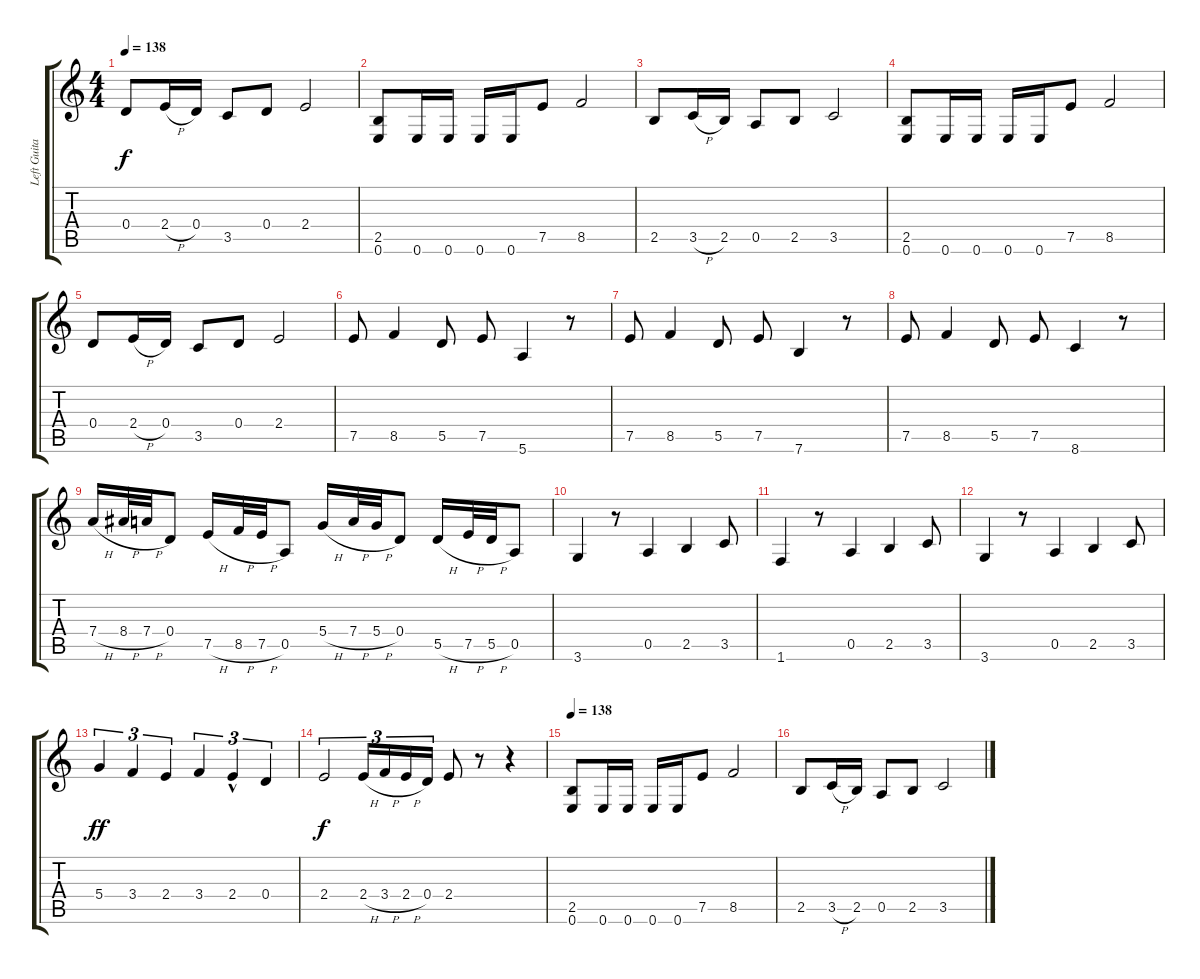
\track ("Left Guitar" "Left Guita") {instrument overdrivenguitar}
\staff {score tabs}
\tuning (E4 B3 G3 D3 A2 E2) {hide}
\ts (4 4)
\tempo 138
\clef g2
\ks c
0.4.8{dy f} 2.4{h}.16 0.4.16 3.5.8 0.4.8 2.4.2 |
(2.5 0.6).8 0.6.16 0.6.16 0.6.16 0.6.16 7.5.8 8.5.2 |
2.5.8 3.5{h}.16 2.5.16 0.5.8 2.5.8 3.5.2 |
(2.5 0.6).8 0.6.16 0.6.16 0.6.16 0.6.16 7.5.8 8.5.2 |
0.4.8 2.4{h}.16 0.4.16 3.5.8 0.4.8 2.4.2 |
7.5.8 8.5.4 5.5.8 7.5.8 5.6.4 r.8 |
7.5.8 8.5.4 5.5.8 7.5.8 7.6.4 r.8 |
7.5.8 8.5.4 5.5.8 7.5.8 8.6.4 r.8 |
7.4{h}.16 8.4{h}.32 7.4{h}.32 0.4.8 7.5{h}.16 8.5{h}.32 7.5{h}.32 0.5.8 5.4{h}.16 7.4{h}.32 5.4{h}.32 0.4.8 5.5{h}.16 7.5{h}.32 5.5{h}.32 0.5.8 |
3.6.4 r.8 0.5.4 2.5.4 3.5.8 |
1.6.4 r.8 0.5.4 2.5.4 3.5.8 |
3.6.4 r.8 0.5.4 2.5.4 3.5.8 |
5.4.4{tu (3 2) dy ff} 3.4.4{tu (3 2)} 2.4.4{tu (3 2)} 3.4.4{tu (3 2)} 2.4{hac}.4{tu (3 2)} 0.4.4{tu (3 2)} |
2.4.2{tu (3 2) dy f} 2.4{h}.16{tu (3 2)} 3.4{h}.16{tu (3 2)} 2.4{h}.16{tu (3 2)} 0.4.16{tu (3 2)} 2.4.8 r.8 r.4 |
\tempo 138
(2.5 0.6).8 0.6.16 0.6.16 0.6.16 0.6.16 7.5.8 8.5.2 |
2.5.8 3.5{h}.16 2.5.16 0.5.8 2.5.8 3.5.2
